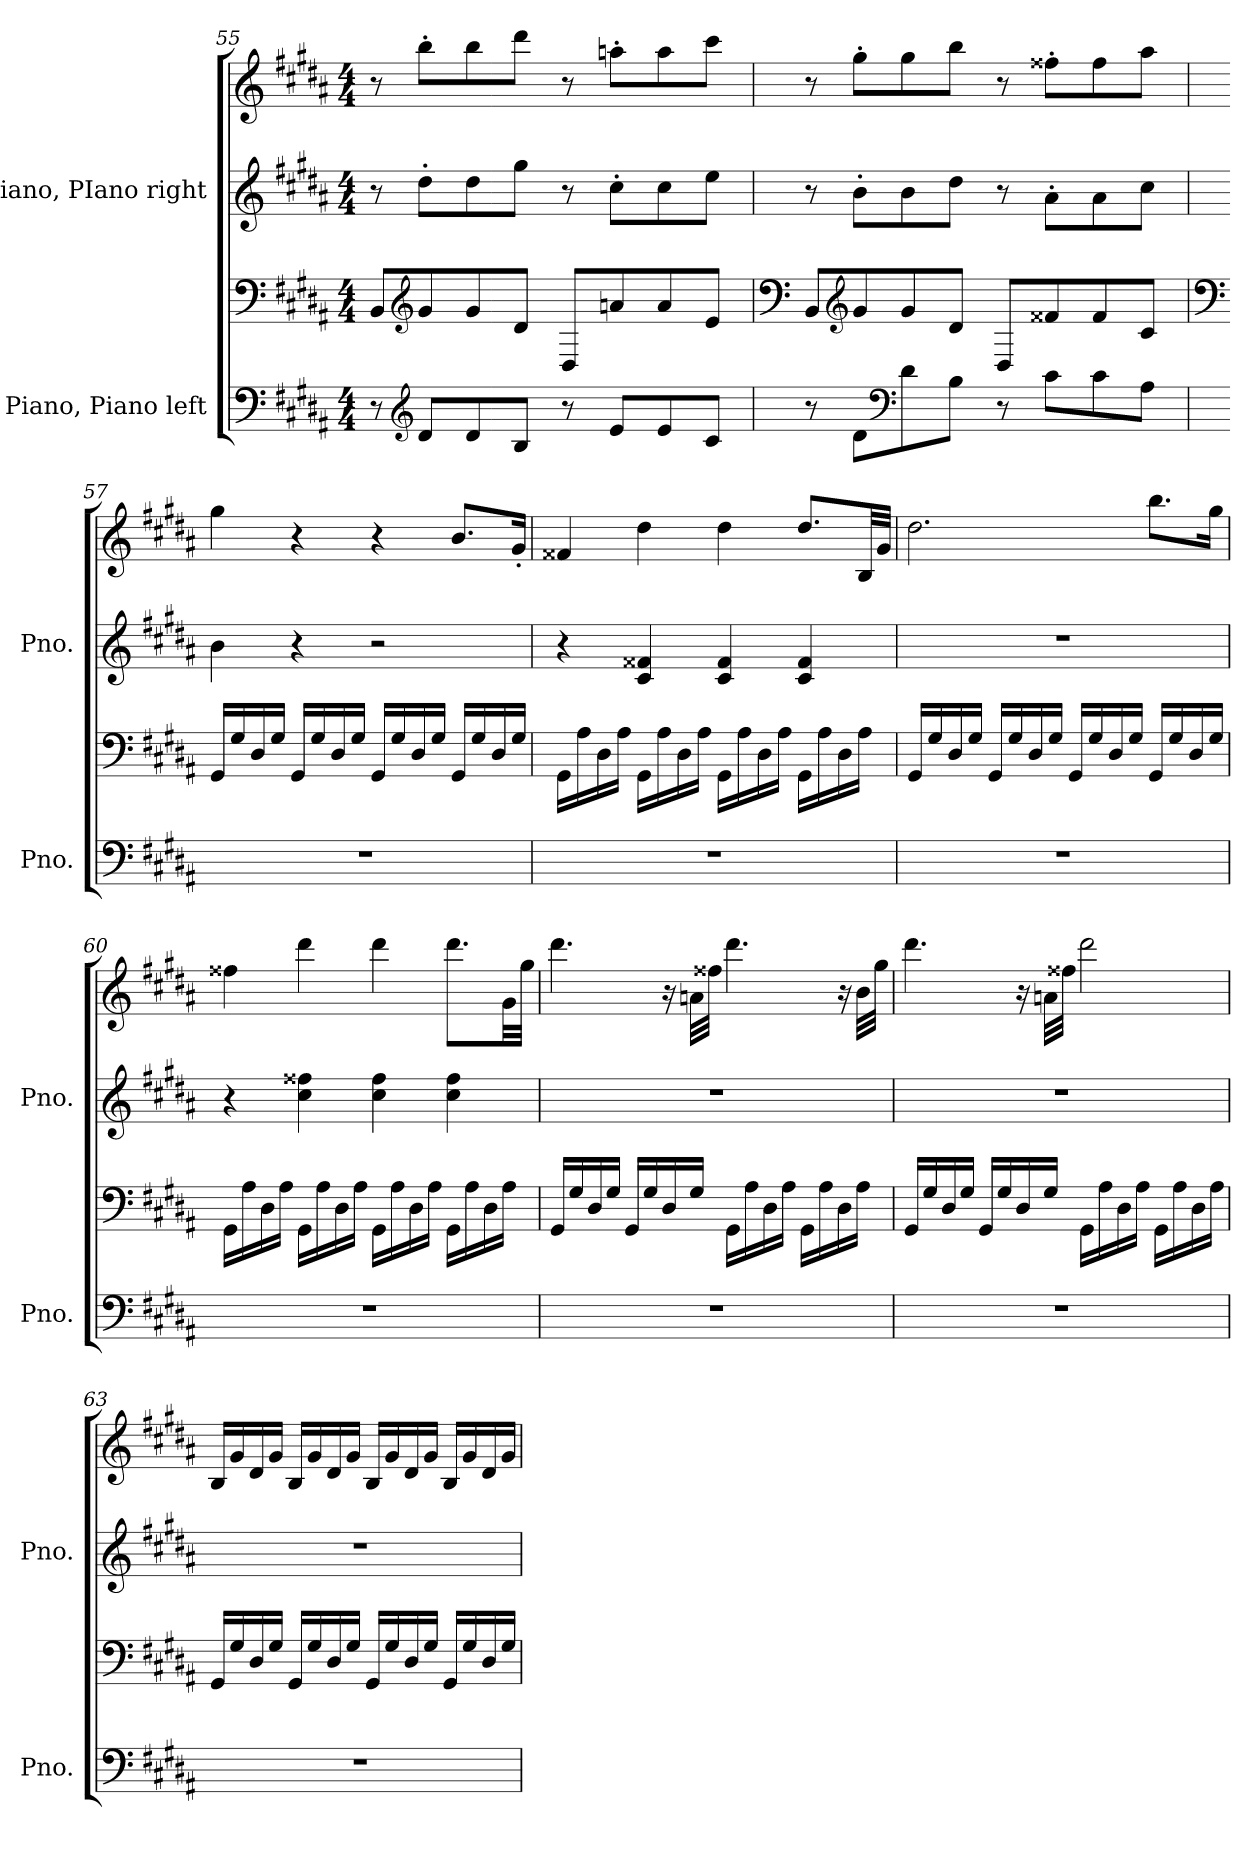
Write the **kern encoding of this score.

**kern	**kern	**kern	**kern
*part2	*part2	*part1	*part1
*staff4	*staff3	*staff2	*staff1
*I"Piano, Piano left	*	*I"Piano, PIano right	*
*I'Pno.	*	*I'Pno.	*
!!LO:LB:g=z
*clefF4	*clefF4	*clefG2	*clefG2
*k[f#c#g#d#a#]	*k[f#c#g#d#a#]	*k[f#c#g#d#a#]	*k[f#c#g#d#a#]
*M4/4	*M4/4	*M4/4	*M4/4
=55	=55	=55	=55
8r	8BB/L	8r	8r
*clefG2	*clefG2	*	*
8d#/L	8g#/	8dd#'\L	8bb'\L
8d#/	8g#/	8dd#\	8bb\
8B/J	8d#/J	8gg#\J	8ddd#\J
8r	8D#/L	8r	8r
8e/L	8an/	8cc#'\L	8aan'\L
8e/	8a/	8cc#\	8aa\
8c#/J	8e/J	8ee\J	8ccc#\J
=56	=56	=56	=56
*	*clefF4	*	*
8r	8BB/L	8r	8r
*	*clefG2	*	*
8d#\L	8g#/	8b'\L	8gg#'\L
*clefF4	*	*	*
8d#\	8g#/	8b\	8gg#\
8B\J	8d#/J	8dd#\J	8bb\J
8r	8D#/L	8r	8r
8c#\L	8f##X/	8a#'\L	8ff##X'\L
8c#\	8f##/	8a#\	8ff##\
8A#\J	8c#/J	8cc#\J	8aa#\J
!!LO:PB:g=z
=57	=57	=57	=57
*	*clefF4	*	*
1r	16GG#/LL	4b\	4gg#\
.	16G#/	.	.
.	16D#/	.	.
.	16G#/JJ	.	.
.	16GG#/LL	4r	4r
.	16G#/	.	.
.	16D#/	.	.
.	16G#/JJ	.	.
.	16GG#/LL	2r	4r
.	16G#/	.	.
.	16D#/	.	.
.	16G#/JJ	.	.
.	16GG#/LL	.	8.b/L
.	16G#/	.	.
.	16D#/	.	.
.	16G#/JJ	.	16g#'/Jk
=58	=58	=58	=58
1r	16GG#\LL	4r	4f##X/
.	16A#\	.	.
.	16D#\	.	.
.	16A#\JJ	.	.
.	16GG#\LL	4c#/ 4f##X/	4dd#\
.	16A#\	.	.
.	16D#\	.	.
.	16A#\JJ	.	.
.	16GG#\LL	4c#/ 4f##/	4dd#\
.	16A#\	.	.
.	16D#\	.	.
.	16A#\JJ	.	.
.	16GG#\LL	4c#/ 4f##/	8.dd#/L
.	16A#\	.	.
.	16D#\	.	.
.	16A#\JJ	.	32B/LL
.	.	.	32g#/JJJ
!!LO:LB:g=z
=59	=59	=59	=59
1r	16GG#/LL	1r	2.dd#\
.	16G#/	.	.
.	16D#/	.	.
.	16G#/JJ	.	.
.	16GG#/LL	.	.
.	16G#/	.	.
.	16D#/	.	.
.	16G#/JJ	.	.
.	16GG#/LL	.	.
.	16G#/	.	.
.	16D#/	.	.
.	16G#/JJ	.	.
.	16GG#/LL	.	8.bb\L
.	16G#/	.	.
.	16D#/	.	.
.	16G#/JJ	.	16gg#\Jk
=60	=60	=60	=60
1r	16GG#\LL	4r	4ff##X\
.	16A#\	.	.
.	16D#\	.	.
.	16A#\JJ	.	.
.	16GG#\LL	4cc#\ 4ff##X\	4ddd#\
.	16A#\	.	.
.	16D#\	.	.
.	16A#\JJ	.	.
.	16GG#\LL	4cc#\ 4ff##\	4ddd#\
.	16A#\	.	.
.	16D#\	.	.
.	16A#\JJ	.	.
.	16GG#\LL	4cc#\ 4ff##\	8.ddd#\L
.	16A#\	.	.
.	16D#\	.	.
.	16A#\JJ	.	32g#\LL
.	.	.	32gg#\JJJ
!!LO:LB:g=z
=61	=61	=61	=61
1r	16GG#/LL	1r	4.ddd#\
.	16G#/	.	.
.	16D#/	.	.
.	16G#/JJ	.	.
.	16GG#/LL	.	.
.	16G#/	.	.
.	16D#/	.	16r
.	16G#/JJ	.	32an\LLL
.	.	.	32ff##X\JJJ
.	16GG#\LL	.	4.ddd#\
.	16A#\	.	.
.	16D#\	.	.
.	16A#\JJ	.	.
.	16GG#\LL	.	.
.	16A#\	.	.
.	16D#\	.	16r
.	16A#\JJ	.	32b\LLL
.	.	.	32gg#\JJJ
=62	=62	=62	=62
1r	16GG#/LL	1r	4.ddd#\
.	16G#/	.	.
.	16D#/	.	.
.	16G#/JJ	.	.
.	16GG#/LL	.	.
.	16G#/	.	.
.	16D#/	.	16r
.	16G#/JJ	.	32an\LLL
.	.	.	32ff##X\JJJ
.	16GG#\LL	.	2ddd#\
.	16A#\	.	.
.	16D#\	.	.
.	16A#\JJ	.	.
.	16GG#\LL	.	.
.	16A#\	.	.
.	16D#\	.	.
.	16A#\JJ	.	.
!!LO:PB:g=z
=63	=63	=63	=63
1r	16GG#/LL	1r	16B/LL
.	16G#/	.	16g#/
.	16D#/	.	16d#/
.	16G#/JJ	.	16g#/JJ
.	16GG#/LL	.	16B/LL
.	16G#/	.	16g#/
.	16D#/	.	16d#/
.	16G#/JJ	.	16g#/JJ
.	16GG#/LL	.	16B/LL
.	16G#/	.	16g#/
.	16D#/	.	16d#/
.	16G#/JJ	.	16g#/JJ
.	16GG#/LL	.	16B/LL
.	16G#/	.	16g#/
.	16D#/	.	16d#/
.	16G#/JJ	.	16g#/JJ
=	=	=	=
*-	*-	*-	*-
